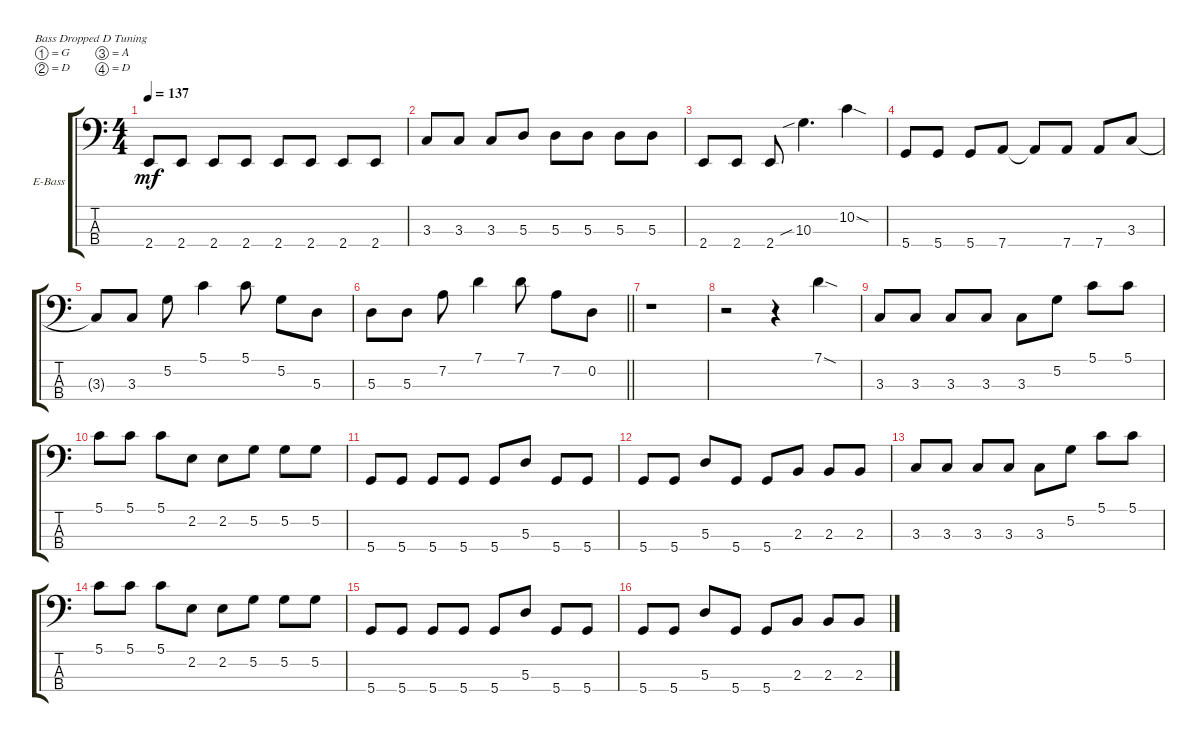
\defaultSystemsLayout 4
\bracketExtendMode groupsimilarinstruments
\firstSystemTrackNameOrientation horizontal
\otherSystemsTrackNameOrientation horizontal
\track ("Electric Bass" "E-Bass") {instrument electricbassfinger}
\staff {score tabs}
\tuning (G2 D2 A1 D1)
\ts (4 4)
\tempo 137
\clef f4
\ks c
2.4.8{dy mf} 2.4.8 2.4.8 2.4.8 2.4.8 2.4.8 2.4.8 2.4.8 |
3.3.8 3.3.8 3.3.8 5.3.8 5.3.8 5.3.8 5.3.8 5.3.8 |
2.4.8 2.4.8 2.4.8 10.3{sib}.4{d} 10.2{sod}.4 |
5.4.8 5.4.8 5.4.8 7.4.8 7.4{t}.8 7.4.8 7.4.8 3.3.8 |
3.3{t}.8 3.3.8 5.2.8 5.1.4 5.1.8 5.2.8 5.3.8 |
\barLineRight lightlight
5.3.8 5.3.8 7.2.8 7.1.4 7.1.8 7.2.8 0.2.8 |
r.1 |
r.2 r.4 7.1{sod}.4 |
3.3.8 3.3.8 3.3.8 3.3.8 3.3.8 5.2.8 5.1.8 5.1.8 |
5.1.8 5.1.8 5.1.8 2.2.8 2.2.8 5.2.8 5.2.8 5.2.8 |
5.4.8 5.4.8 5.4.8 5.4.8 5.4.8 5.3.8 5.4.8 5.4.8 |
5.4.8 5.4.8 5.3.8 5.4.8 5.4.8 2.3.8 2.3.8 2.3.8 |
3.3.8 3.3.8 3.3.8 3.3.8 3.3.8 5.2.8 5.1.8 5.1.8 |
5.1.8 5.1.8 5.1.8 2.2.8 2.2.8 5.2.8 5.2.8 5.2.8 |
5.4.8 5.4.8 5.4.8 5.4.8 5.4.8 5.3.8 5.4.8 5.4.8 |
5.4.8 5.4.8 5.3.8 5.4.8 5.4.8 2.3.8 2.3.8 2.3.8
